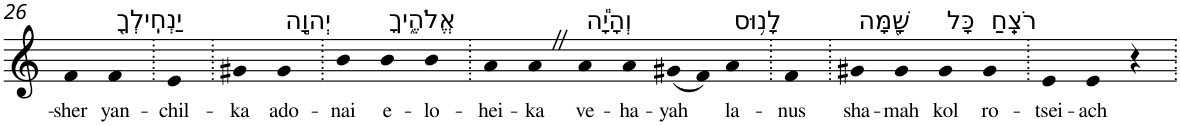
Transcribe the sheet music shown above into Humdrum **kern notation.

**kern	**text
*part1	*part1
*staff1	*staff1
*I"Piano	*
*I'Pno	*
!!LO:PB:g=z
*clefG2	*
*k[]	*
=26	=26
!	!LO:LY:b
4f	-sher
!LO:TX:a:t=יַנְחִֽילְךָ֖	!
!	!LO:LY:b
4f	yan-
=27.	=27.
!	!LO:LY:b
4e	-chil-
=28.	=28.
!	!LO:LY:b
4g#X	-ka
!LO:TX:a:t=יְהוָ֣ה	!
!	!LO:LY:b
4g#	ado-
=29.	=29.
!	!LO:LY:b
4b	-nai
!LO:TX:a:t=אֱלֹהֶ֑יךָ	!
!	!LO:LY:b
4b	e-
!	!LO:LY:b
4b	-lo-
=30.	=30.
!	!LO:LY:b
4a	-hei-
!	!LO:LY:b
4aZ	-ka
!LO:TX:a:t=וְהָיָ֕ה	!
!	!LO:LY:b
4a	ve-
!	!LO:LY:b
4a	-ha-
!	!LO:LY:b
(8g#X	-yah
8f)	.
!LO:TX:a:t=לָנ֥וּס	!
!	!LO:LY:b
4a	la-
=31.	=31.
!	!LO:LY:b
4f	-nus
=32.	=32.
!LO:TX:a:t=שָׁ֖מָּה	!
!	!LO:LY:b
4g#X	sha-
!	!LO:LY:b
4g#	-mah
!LO:TX:a:t=כָּל	!
!	!LO:LY:b
4g#	kol
!LO:TX:a:t=רֹצֵֽחַ	!
!	!LO:LY:b
4g#	ro-
=33.	=33.
!	!LO:LY:b
4e	-tsei-
!	!LO:LY:b
4e	-ach
4r	.
=.	=.
*-	*-
